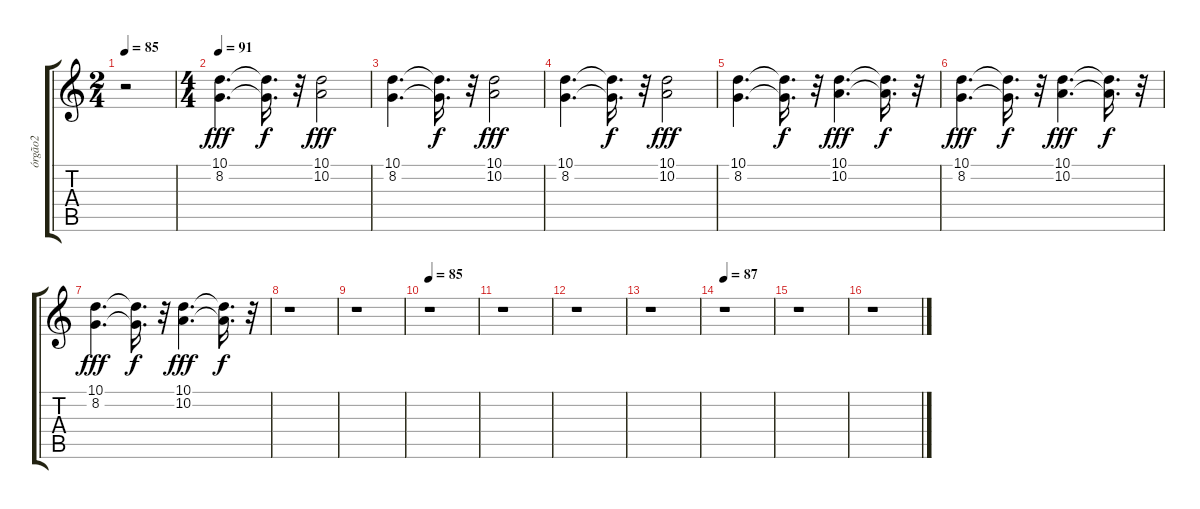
\track ("órgão2" "órgão2") {instrument pad4choir}
\staff {score tabs}
\tuning (E4 B3 G3 D3 A2 E2) {hide}
\ts (2 4)
\tempo 85
\clef g2
\ks c
r.2{dy f} |
\ts (4 4)
\tempo 91
(10.1 8.2).4{d dy fff} (10.1{t} 8.2{t}).16{d dy f} r.32 (10.1 10.2).2{dy fff} |
(10.1 8.2).4{d} (10.1{t} 8.2{t}).16{d dy f} r.32 (10.1 10.2).2{dy fff} |
(10.1 8.2).4{d} (10.1{t} 8.2{t}).16{d dy f} r.32 (10.1 10.2).2{dy fff} |
(10.1 8.2).4{d} (10.1{t} 8.2{t}).16{d dy f} r.32 (10.1 10.2).4{d dy fff} (10.1{t} 10.2{t}).16{d dy f} r.32 |
(10.1 8.2).4{d dy fff} (10.1{t} 8.2{t}).16{d dy f} r.32 (10.1 10.2).4{d dy fff} (10.1{t} 10.2{t}).16{d dy f} r.32 |
(10.1 8.2).4{d dy fff} (10.1{t} 8.2{t}).16{d dy f} r.32 (10.1 10.2).4{d dy fff} (10.1{t} 10.2{t}).16{d dy f} r.32 |
r.1 |
r.1 |
\tempo 85
r.1 |
r.1 |
r.1 |
r.1 |
\tempo 87
r.1 |
r.1 |
r.1
